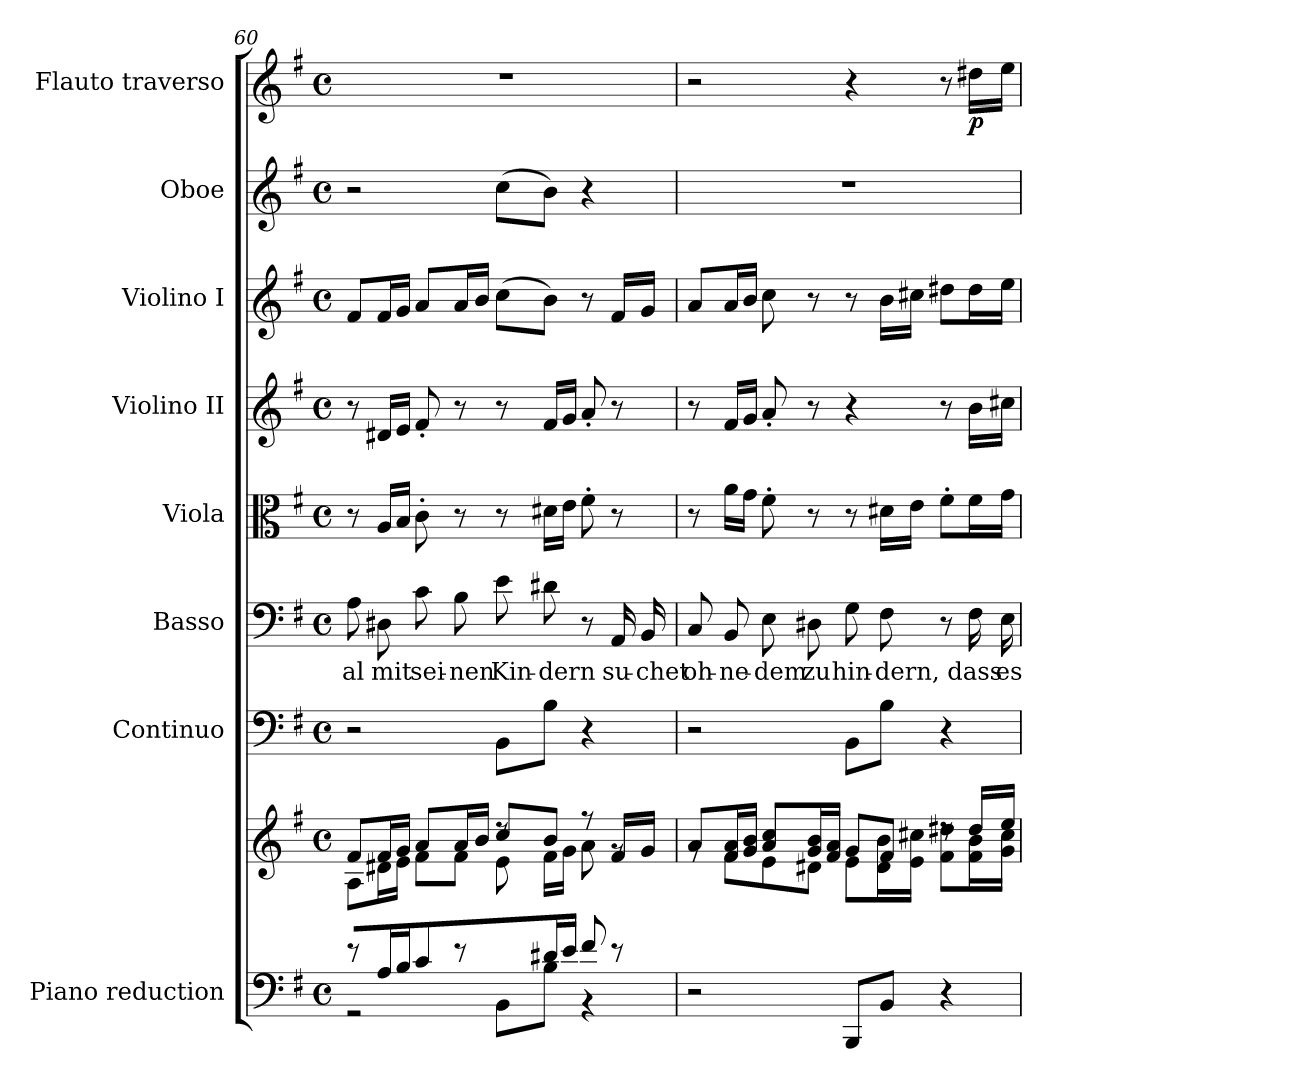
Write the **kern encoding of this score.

**kern	**kern	**kern	**kern	**text	**kern	**kern	**kern	**kern	**kern	**dynam
*part8	*part8	*part7	*part6	*part6	*part5	*part4	*part3	*part2	*part1	*part1
*staff9	*staff8	*staff7	*staff6	*staff6	*staff5	*staff4	*staff3	*staff2	*staff1	*staff1
*I"Piano reduction	*	*I"Continuo	*I"Basso	*	*I"Viola	*I"Violino II	*I"Violino I	*I"Oboe	*I"Flauto traverso	*
*I'Pno	*	*	*	*	*I'Vla	*I'Vln	*I'Vln	*I'Ob	*I'Fl	*
*clefF4	*clefG2	*clefF4	*clefF4	*	*clefC3	*clefG2	*clefG2	*clefG2	*clefG2	*
*k[f#]	*k[f#]	*k[f#]	*k[f#]	*	*k[f#]	*k[f#]	*k[f#]	*k[f#]	*k[f#]	*
*M4/4	*M4/4	*M4/4	*M4/4	*	*M4/4	*M4/4	*M4/4	*M4/4	*M4/4	*
*met(c)	*met(c)	*met(c)	*met(c)	*	*met(c)	*met(c)	*met(c)	*met(c)	*met(c)	*
=60	=60	=60	=60	=60	=60	=60	=60	=60	=60	=60
*^	*^	*	*	*	*	*	*	*	*	*
*	*	*	*^	*	*	*	*	*	*	*	*	*
!	!	!	!	!	!	!	!LO:LY:b	!	!	!	!	!	!
8r	2r	8f#/L	8A\L	2ryy	2r	8A\	-al	8r	8r	8f#/L	2r	1r	.
!	!	!	!	!	!	!	!LO:LY:b	!	!	!	!	!	!
16A/LL	.	16f#/L	16d#X\L	.	.	8D#X\	mit	16A/LL	16d#X/LL	16f#/L	.	.	.
16B/JJ	.	16g/JJ	16e\JJ	.	.	.	.	16B/JJ	16e/JJ	16g/JJ	.	.	.
!	!	!	!	!	!	!	!LO:LY:b	!	!	!	!	!	!
8c/	.	8a/L	8f#\L	.	.	8c\	sei-	8c'\	8f#'/	8a/L	.	.	.
!	!	!	!	!	!	!	!LO:LY:b	!	!	!	!	!	!
8r	.	16a/L	8f#\J	.	.	8B\	-nen	8r	8r	16a/L	.	.	.
.	.	16b/JJ	.	.	.	.	.	.	.	16b/JJ	.	.	.
!	!	!	!	!	!	!	!LO:LY:b	!	!	!	!	!	!
8ryy	8BB\L	8cc/L	8rdd	8e\L	8BB\L	8e\	Kin-	8r	8r	(>8cc\L	(>8cc\L	.	.
!	!	!	!	!	!	!	!LO:LY:b	!	!	!	!	!	!
16d#X/L	8B\J	8b/J	16f#\LL	4.ryy	8B\J	8d#X\	-dern	16d#X\LL	16f#/LL	8b\J)	8b\J)	.	.
16e/JJ	.	.	16g\JJ	.	.	.	.	16e\JJ	16g/JJ	.	.	.	.
8f#/	4r	8r	8a\	.	4r	8r	.	8f#'\	8a'/	8r	4r	.	.
!	!	!	!	!	!	!	!LO:LY:b	!	!	!	!	!	!
8r	.	16f#/LL	8rg	.	.	16AA/	su-	8r	8r	16f#/LL	.	.	.
!	!	!	!	!	!	!	!LO:LY:b	!	!	!	!	!	!
.	.	16g/JJ	.	.	.	16BB/	-chet	.	.	16g/JJ	.	.	.
*v	*v	*	*	*	*	*	*	*	*	*	*	*	*
*	*	*v	*v	*	*	*	*	*	*	*	*	*
=61	=61	=61	=61	=61	=61	=61	=61	=61	=61	=61	=61
!	!	!	!	!	!LO:LY:b	!	!	!	!	!	!
2r	8a/L	8rg	2r	8C/	oh-	8r	8r	8a/L	1r	2r	.
!	!	!	!	!	!LO:LY:b	!	!	!	!	!	!
.	16f#/ 16a/L	8f#\L	.	8BB/	-ne-	16a\LL	16f#/LL	16a/L	.	.	.
.	16g/ 16b/JJ	.	.	.	.	16g\JJ	16g/JJ	16b/JJ	.	.	.
!	!	!	!	!	!LO:LY:b	!	!	!	!	!	!
.	8a/ 8cc/L	8e\	.	8E\	-dem	8f#'\	8a'/	8cc\	.	.	.
!	!	!	!	!	!LO:LY:b	!	!	!	!	!	!
.	16g/ 16b/L	8d#X\J	.	8D#X\	zu	8r	8r	8r	.	.	.
.	16f#/ 16a/JJ	.	.	.	.	.	.	.	.	.	.
!	!	!	!	!	!LO:LY:b	!	!	!	!	!	!
8BBB/L	8g/L	8e\L	8BB\L	8G\	hin-	8r	4r	8r	.	4r	.
!	!	!	!	!	!LO:LY:b	!	!	!	!	!	!
8BB/J	8f#/J	16d#\ 16b\L	8B\J	8F#\	-dern,	16d#X\LL	.	16b\LL	.	.	.
.	.	16e\ 16cc#X\JJ	.	.	.	16e\JJ	.	16cc#X\JJ	.	.	.
4r	8rdd	8f#\ 8dd#X\L	4r	8r	.	8f#'\L	8r	8dd#X\L	.	8r	.
!	!	!	!	!	!LO:LY:b	!	!	!	!	!	!LO:DY:b
.	16dd#/LL	16f#\ 16b\L	.	16F#\	dass	16f#\L	16b\LL	16dd#\L	.	16dd#X\LL	p
!	!	!	!	!	!LO:LY:b	!	!	!	!	!	!
.	16ee/JJ	16g\ 16cc#\JJ	.	16E\	es	16g\JJ	16cc#X\JJ	16ee\JJ	.	16ee\JJ	.
*	*v	*v	*	*	*	*	*	*	*	*	*
=	=	=	=	=	=	=	=	=	=	=
*-	*-	*-	*-	*-	*-	*-	*-	*-	*-	*-
